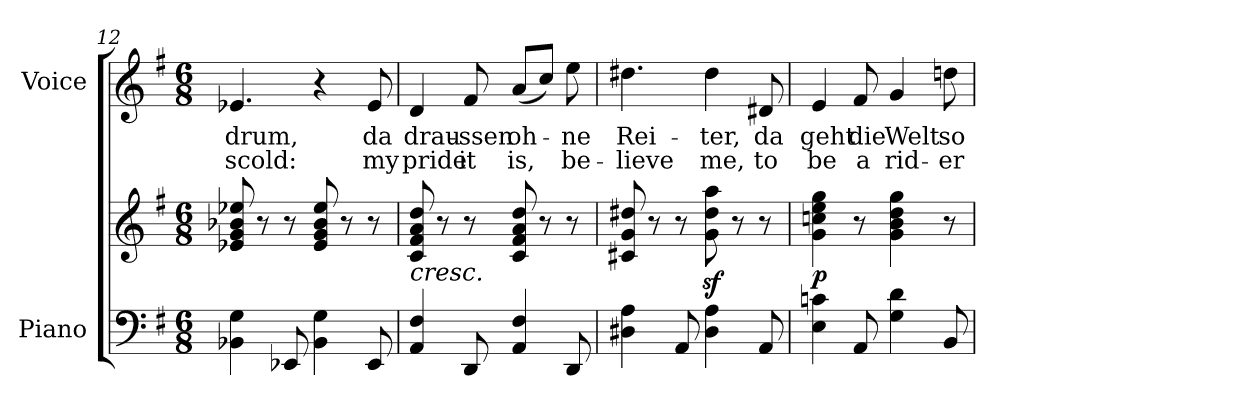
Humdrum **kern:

**kern	**kern	**dynam	**kern	**text	**text
*part2	*part2	*part2	*part1	*part1	*part1
*staff3	*staff2	*staff2/3	*staff1	*staff1	*staff1
*I"Piano	*	*	*I"Voice	*	*
*I'Pno	*	*	*	*	*
*clefF4	*clefG2	*	*clefG2	*	*
*k[f#]	*k[f#]	*	*k[f#]	*	*
*M6/8	*M6/8	*	*M6/8	*	*
=12	=12	=12	=12	=12	=12
4BB-X\ 4G\	8e-X/ 8g/ 8b-X/ 8ee-X/	.	4.e-X/	drum,	scold:
.	8r	.	.	.	.
8EE-X/	8r	.	.	.	.
4BB-\ 4G\	8e-/ 8g/ 8b-/ 8ee-/	.	4r	.	.
.	8r	.	.	.	.
8EE-/	8r	.	8e-/	da	my
=13	=13	=13	=13	=13	=13
!	!LO:TX:b:i:t=cresc.	!	!	!	!
4AA/ 4F#/	8c/ 8f#/ 8a/ 8dd/	.	4d/	drau-	pride
.	8r	.	.	.	.
8DD/	8r	.	8f#/	-ssen	it
4AA/ 4F#/	8c/ 8f#/ 8a/ 8dd/	.	(8a/L	oh-	is,
.	8r	.	8cc/J)	.	.
8DD/	8r	.	8ee\	-ne	be-
=14	=14	=14	=14	=14	=14
4D#X\ 4A\	8c#X/ 8g/ 8dd#X/	.	4.dd#X\	Rei-	-lieve
.	8r	.	.	.	.
8AA/	8r	.	.	.	.
4D#\ 4A\	8g\z< 8dd#\z< 8aa\z<	.	4dd#\	-ter,	me,
.	8r	.	.	.	.
8AA/	8r	.	8d#X/	da	to
=15	=15	=15	=15	=15	=15
!	!	!LO:DY:b	!	!	!
4E\ 4cn\	4g\ 4ccn\ 4ee\ 4gg\	p	4e/	geht	be
8AA/	8r	.	8f#/	die	a
4G\ 4d\	4g\ 4b\ 4dd\ 4gg\	.	4g/	Welt	rid-
8BB/	8r	.	8ddn\	so	-er
=	=	=	=	=	=
*-	*-	*-	*-	*-	*-
